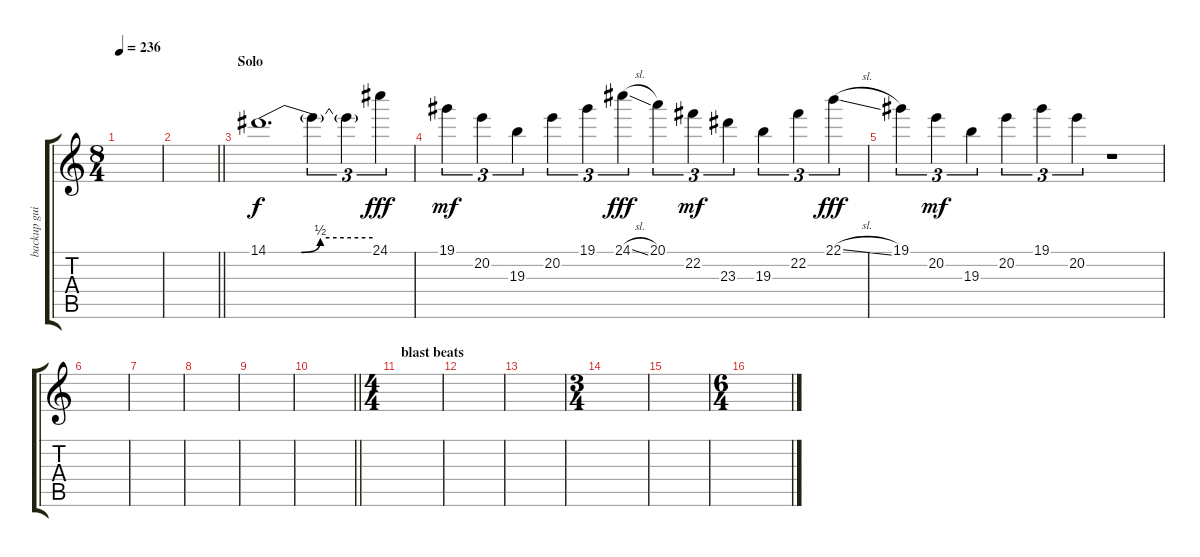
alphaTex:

\track ("backup guitar 2" "backup gui") {instrument acousticguitarsteel}
\staff {score tabs}
\tuning (Db4 Ab3 E3 B2 Gb2 Db2) {hide}
\ts (8 4)
\tempo 236
\clef g2
\ks c
|
\barLineRight lightlight
|
\section ("" "Solo")
14.1{be (custom 0 0 15 0 19 0 30 2 60 2)}.1{d volume 12 balance 1 instrument distortionguitar} 14.1{t}.4{tu (3 2)} 14.1{t}.4{tu (3 2)} 24.1.4{tu (3 2) dy fff} |
19.1.4{tu (3 2) dy mf} 20.2.4{tu (3 2)} 19.3.4{tu (3 2)} 20.2.4{tu (3 2)} 19.1.4{tu (3 2)} 24.1{sl}.4{tu (3 2) dy fff} 20.1.4{tu (3 2)} 22.2.4{tu (3 2) dy mf} 23.3.4{tu (3 2)} 19.3.4{tu (3 2)} 22.2.4{tu (3 2)} 22.1{sl}.4{tu (3 2) dy fff} |
19.1.4{tu (3 2)} 20.2.4{tu (3 2) dy mf} 19.3.4{tu (3 2)} 20.2.4{tu (3 2)} 19.1.4{tu (3 2)} 20.2.4{tu (3 2)} r.1 |
|
|
|
|
\barLineRight lightlight
|
\ts (4 4)
\section ("" "blast beats")
|
|
|
\ts (3 4)
|
|
\ts (6 4)
